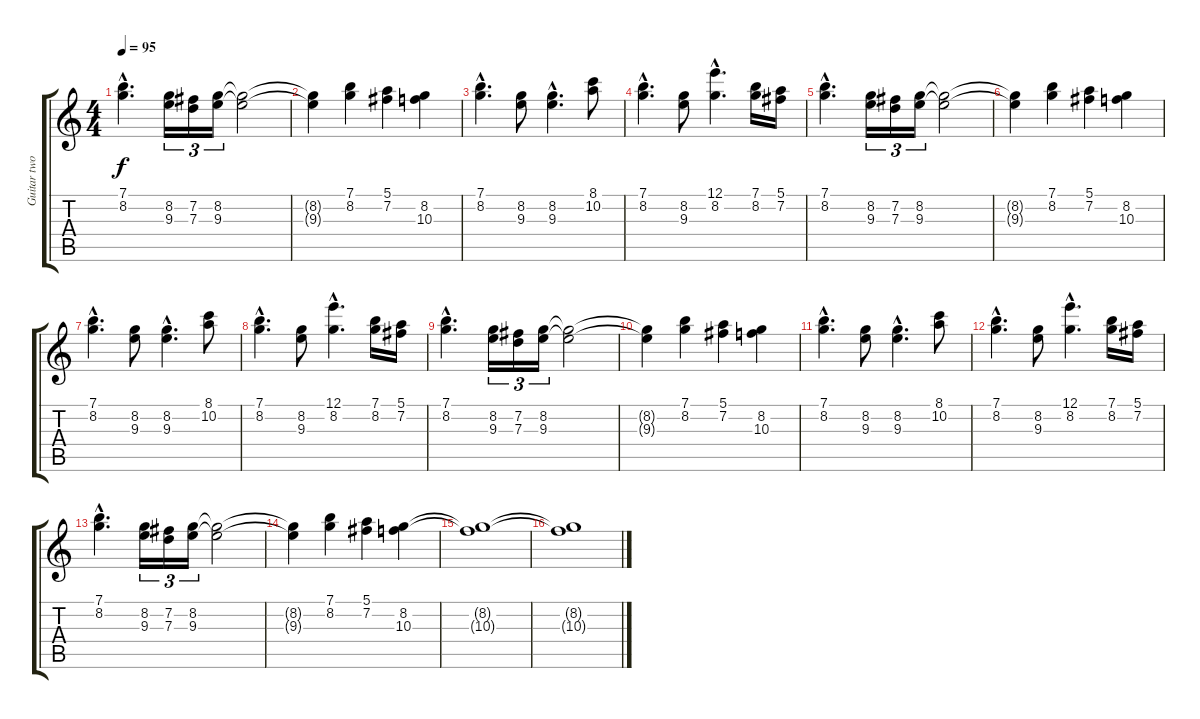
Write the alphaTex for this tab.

\track ("Guitar two" "Guitar two") {instrument overdrivenguitar}
\staff {score tabs}
\tuning (E4 B3 G3 D3 A2 E2) {hide}
\ts (4 4)
\tempo 95
\clef g2
\ks c
(7.1{hac} 8.2{hac}).4{d dy f} (8.2 9.3).16{tu (3 2)} (7.2 7.3).16{tu (3 2)} (8.2 9.3).16{tu (3 2)} (8.2{t} 9.3{t}).2 |
(8.2{t} 9.3{t}).4 (7.1 8.2).4 (5.1 7.2).4 (8.2 10.3).4 |
(7.1{hac} 8.2{hac}).4{d} (8.2 9.3).8 (8.2{hac} 9.3{hac}).4{d} (8.1 10.2).8 |
(7.1{hac} 8.2{hac}).4{d} (8.2 9.3).8 (12.1{hac} 8.2{hac}).4{d} (7.1 8.2).16 (5.1 7.2).16 |
(7.1{hac} 8.2{hac}).4{d} (8.2 9.3).16{tu (3 2)} (7.2 7.3).16{tu (3 2)} (8.2 9.3).16{tu (3 2)} (8.2{t} 9.3{t}).2 |
(8.2{t} 9.3{t}).4 (7.1 8.2).4 (5.1 7.2).4 (8.2 10.3).4 |
(7.1{hac} 8.2{hac}).4{d} (8.2 9.3).8 (8.2{hac} 9.3{hac}).4{d} (8.1 10.2).8 |
(7.1{hac} 8.2{hac}).4{d} (8.2 9.3).8 (12.1{hac} 8.2{hac}).4{d} (7.1 8.2).16 (5.1 7.2).16 |
(7.1{hac} 8.2{hac}).4{d} (8.2 9.3).16{tu (3 2)} (7.2 7.3).16{tu (3 2)} (8.2 9.3).16{tu (3 2)} (8.2{t} 9.3{t}).2 |
(8.2{t} 9.3{t}).4 (7.1 8.2).4 (5.1 7.2).4 (8.2 10.3).4 |
(7.1{hac} 8.2{hac}).4{d} (8.2 9.3).8 (8.2{hac} 9.3{hac}).4{d} (8.1 10.2).8 |
(7.1{hac} 8.2{hac}).4{d} (8.2 9.3).8 (12.1{hac} 8.2{hac}).4{d} (7.1 8.2).16 (5.1 7.2).16 |
(7.1{hac} 8.2{hac}).4{d} (8.2 9.3).16{tu (3 2)} (7.2 7.3).16{tu (3 2)} (8.2 9.3).16{tu (3 2)} (8.2{t} 9.3{t}).2 |
(8.2{t} 9.3{t}).4 (7.1 8.2).4 (5.1 7.2).4 (8.2 10.3).4 |
(8.2{t} 10.3{t}).1 |
(8.2{t} 10.3{t}).1
